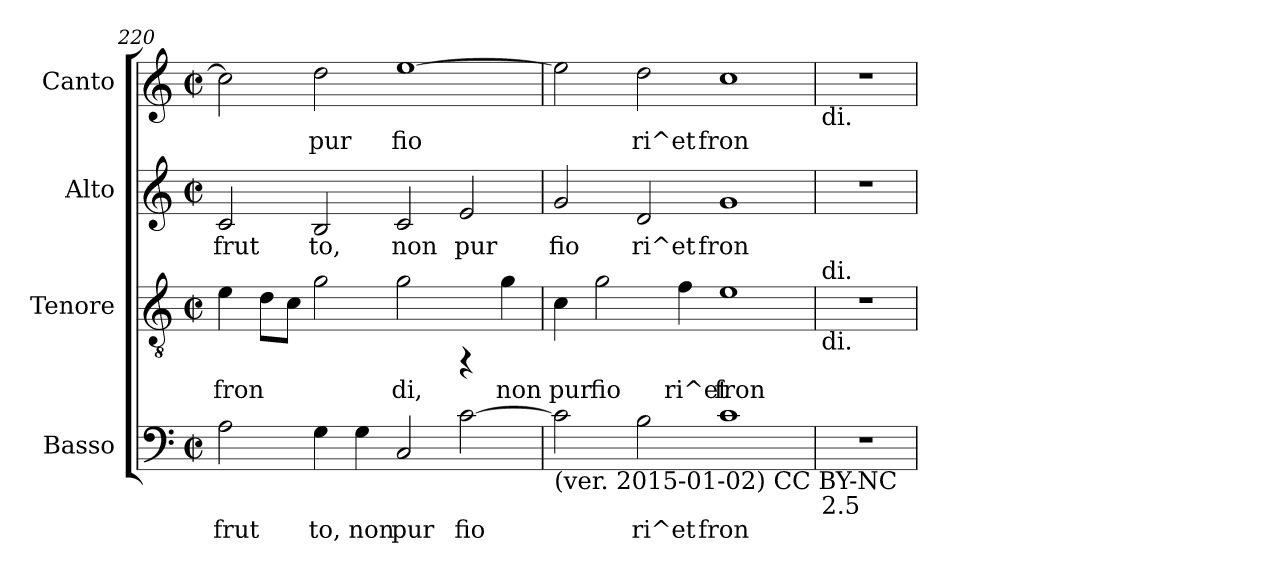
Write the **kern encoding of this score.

**kern	**text	**kern	**text	**kern	**text	**kern	**text
*part4	*part4	*part3	*part3	*part2	*part2	*part1	*part1
*staff4	*staff4	*staff3	*staff3	*staff2	*staff2	*staff1	*staff1
*I"Basso	*	*I"Tenore	*	*I"Alto	*	*I"Canto	*
*I'Basso	*	*I'Tenore	*	*I'Alto	*	*I'Canto	*
*clefF4	*	*clefGv2	*	*clefG2	*	*clefG2	*
*k[]	*	*k[]	*	*k[]	*	*k[]	*
*C:	*	*C:	*	*C:	*	*C:	*
*M2/2	*	*M2/2	*	*M2/2	*	*M2/2	*
*met(c|)	*	*met(c|)	*	*met(c|)	*	*met(c|)	*
=220	=220	=220	=220	=220	=220	=220	=220
!	!LO:LY:b:cj	!	!LO:LY:b:cj	!	!LO:LY:b:cj	!	!LO:LY:b:cj
2A\	frut	4e\	fron	2c/	frut	2cc\]	.
!	!	!	!LO:LY:b:cj	!	!	!	!
.	.	8d\L	.	.	.	.	.
!	!	!	!LO:LY:b:cj	!	!	!	!
.	.	8c\J	.	.	.	.	.
!	!LO:LY:b:cj	!	!LO:LY:b:cj	!	!LO:LY:b:cj	!	!LO:LY:b:cj
4G\	to,	2g\	.	2B/	to,	2dd\	pur
!	!LO:LY:b:cj	!	!	!	!	!	!
4G\	non	.	.	.	.	.	.
!	!LO:LY:b:cj	!	!LO:LY:b:cj	!	!LO:LY:b:cj	!	!LO:LY:b:cj
2C/	pur	2g\	di,	2c/	non	[>1ee	fio
!	!LO:LY:b:cj	!	!	!	!LO:LY:b:cj	!	!
[>2c\	fio	4rFF	.	2e/	pur	.	.
!	!	!	!LO:LY:b:cj	!	!	!	!
.	.	4g\	non	.	.	.	.
=221	=221	=221	=221	=221	=221	=221	=221
!LO:TX:b:t=(ver. 2015-01-02) CC BY-NC	!	!	!	!	!	!	!
!	!LO:LY:b:cj	!	!LO:LY:b:cj	!	!LO:LY:b:cj	!	!LO:LY:b:cj
2c\]	.	4c\	pur	2g/	fio	2ee\]	.
!	!	!	!LO:LY:b:cj	!	!	!	!
.	.	2g\	fio	.	.	.	.
!	!LO:LY:b:cj	!	!	!	!LO:LY:b:cj	!	!LO:LY:b:cj
2B\	ri^et	.	.	2d/	ri^et	2dd\	ri^et
!	!	!	!LO:LY:b:cj	!	!	!	!
.	.	4f\	ri^et	.	.	.	.
!	!LO:LY:b:cj	!	!LO:LY:b:cj	!	!LO:LY:b:cj	!	!LO:LY:b:cj
1c	fron	1e	fron	1g	fron	1cc	fron
=222	=222	=222	=222	=222	=222	=222	=222
!	!	!	!	!	!	!LO:TX:b:t=di.	!
!	!	!LO:TX:a:t=di.	!	!	!	!	!
!	!	!LO:TX:b:t=di.	!	!	!	!	!
!LO:TX:b:t=2.5	!	!	!	!	!	!	!
1r	.	1r	.	1r	.	1r	.
=	=	=	=	=	=	=	=
*-	*-	*-	*-	*-	*-	*-	*-
